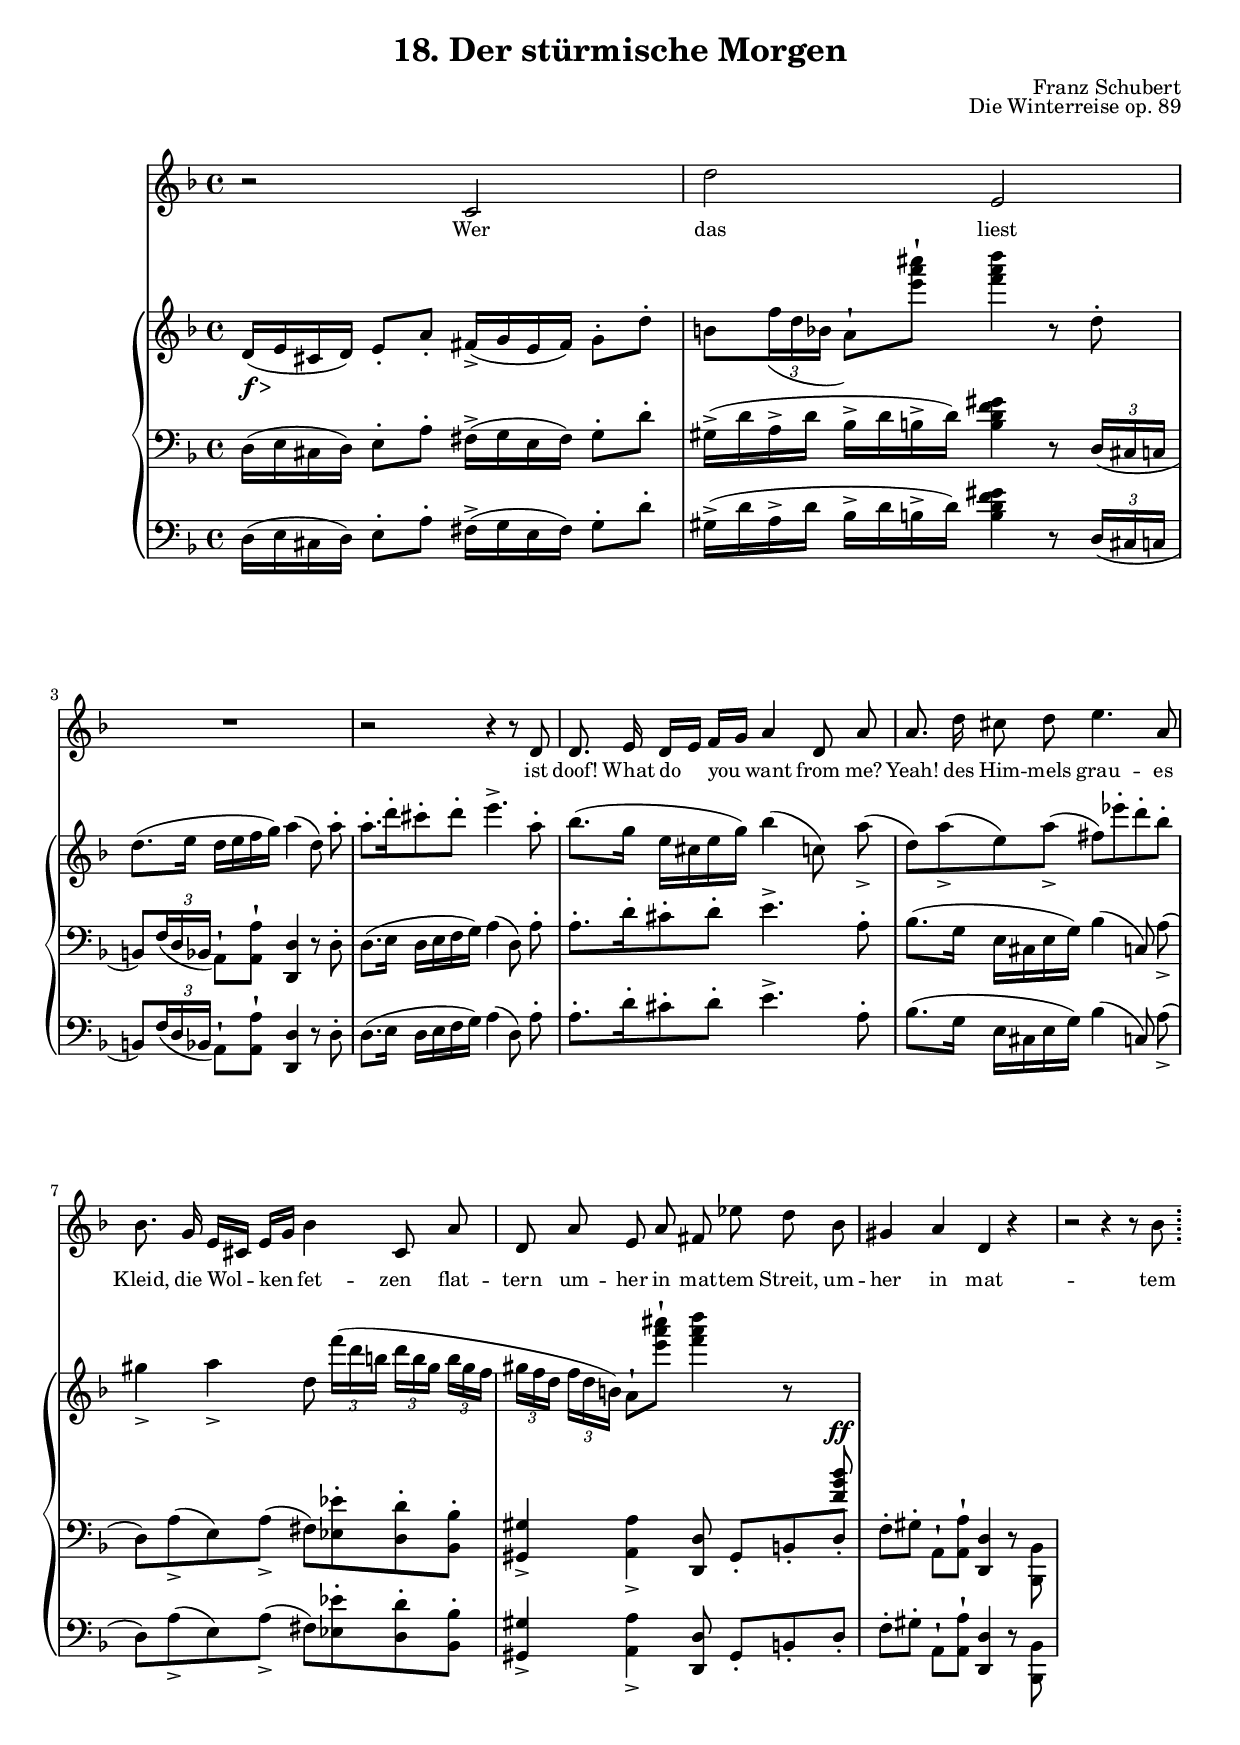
\version "2.18.2"

#(set-global-staff-size 18)

\paper{


   ragged-last-bottom = ##f
}

hfmCopyright = \markup{ \with-url #"www.creativecommons.org/licenses/by-sa/4.0/"
    \general-align #Y #CENTER {
            \column {
                "Hochschule für Musik Karlsruhe 2017"
                "Creative Commons Attribution–ShareAlike 4.0 International License"
                "Informationen zur Lizenz unter http://creativecommons.org/licenses/by-sa/4.0/"
            }
        }
    }


\header {
    title = "18. Der stürmische Morgen"
    opus = "Die Winterreise op. 89"
    composer = "Franz Schubert"
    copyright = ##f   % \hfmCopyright
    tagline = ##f
}

global = {
    \key d \minor
    \time 4/4
    \override Script #'padding = #0.7
    \override TupletBracket.bracket-visibility = #'if-no-beam
}

stimme = \relative c' {
    \global
    \autoBeamOff
    r2 c d' e,
    R1
    r2 r4 r8 d
    d8. e16 d[ e] f[ g] a4 d,8 a'
    a8. d16 cis8 d e4. a,8
    bes8. g16 e[ cis] e[ g] bes4 cis,8 a'
    d, a' e a fis es' d bes
    gis4 a d, r
    r2 r4 r8 bes'
    \bar ";"
}

text = \lyricmode { \small
    Wer das liest ist doof!
    What do you want from me?
    Yeah!
    des Him -- mels grau -- es Kleid,
    die Wol -- ken fet -- zen__ flat -- tern
    um -- her in mat -- tem Streit,
    um -- her in mat -- tem Streit.
    Und
}

right = \relative c' {
    \global
    d16(_\markup { \dynamic f > } e cis d) e8-. a-. fis16(_> g e fis) g8-. d'-.
    
    b8 \tuplet 3/2 { f'16_( d bes } a8)^! <e'' a cis>^! <f a d>4 r8 d,8-.
    d8.( e16 d e f g) a4( d,8) \noBeam a'-.
    a8.[-. d16-. cis8-. d]-. e4.^> a,8-.
    bes8.([ g16] e[ cis e g]) bes4( c,8) \noBeam a'(_>
    d,)[ a'_>( e) a]_>( fis)[ es'-. d-. bes-.]
    gis4_> a_> d,8 \tuplet 3/2 8 { f'16[( d b] d[ b gis] b gis f
    gis[ f d] f d b) } a8^! <e'' a cis>^! <f a d>4 r8 \change Staff = "down" \voiceOne <f,, bes d>^\ff
}

left = \relative c {
    \global
    d16( e cis d) e8-. a-. fis16->( g e fis) g8-. d'-.
    gis,16^>( d' a^> d bes^> d b^> d) <b d f gis>4 r8 \tuplet 3/2 { d,16( cis c } \break
    b8) \tuplet 3/2 { f'16_( d bes } a8)^! <a a'>^! <d, d'>4 r8 d'-.
    d8.( e16 d e f g) a4( d,8) \noBeam a'-.
    a8.[-. d16-. cis8-. d]-. e4.^> a,8-.
    bes8.([ g16] e[ cis e g]) bes4( c,8) \noBeam a'(_>
    d,)[ a'_>( e) a]_>( fis)[ <es es'>-. <d d'>-. <bes bes'>-.]
    <gis gis'>4_> <a a'>_> <d, d'>8 gis8-.[ b-. d-.]
    f-.[ gis-.] a,^! <a a'>^!<d, d'>4 r8 \voiceTwo <bes bes'>
}

\score {
    <<
        
        \new Staff { \stimme \addlyrics { \text } }
           \new PianoStaff <<
            \new Staff = "up" { \right }
            \new Staff = "down" { \clef bass \left }
        \new Staff = "down" { \clef bass \left } 
        >>
         
         
        
    >>
    \layout { }
}
